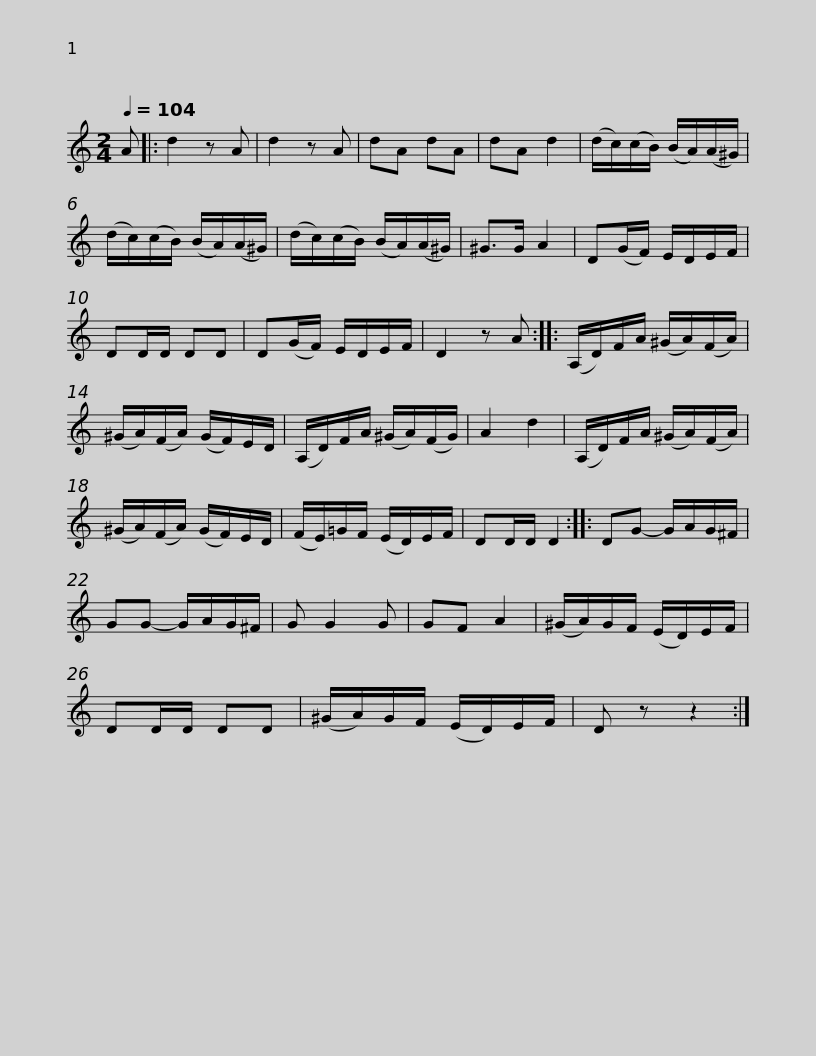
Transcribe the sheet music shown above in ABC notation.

X:1
L:1/8
Q:1/4=104
M:2/4
I:linebreak $
K:C
V:1 treble
V:1
 A |: d2 z A | d2 z A | dA dA | dA d2 | %5
 (d/c/)(c/B/) (B/A/)(A/^G/) | (d/c/)(c/B/) (B/A/)(A/^G/) | (d/c/)(c/B/) (B/A/)(A/^G/) | ^G>G A2 |$ D(G/F/) E/D/E/F/ | %10
 DD/D/ DD | D(G/F/) E/D/E/F/ | D2 z A :: (A,/D/)F/A/ (^G/A/)(F/A/) | (^G/A/)(F/A/) (G/F/)E/D/ |$ %15
 (A,/D/)F/A/ (^G/A/)(F/G/) | A2 d2 | (A,/D/)F/A/ (^G/A/)(F/A/) | (^G/A/)(F/A/) (G/F/)E/D/ | (F/E/)=G/F/ (E/D/)E/F/ | %20
 DD/D/ D2 :: DG- G/A/G/^F/ |$ GG- G/A/G/^F/ | G G2 G | GF A2 | %25
 (^G/A/)G/F/ (E/D/)E/F/ | DD/D/ DD | (^G/A/)G/F/ (E/D/)E/F/ | D z z2 :| %29
